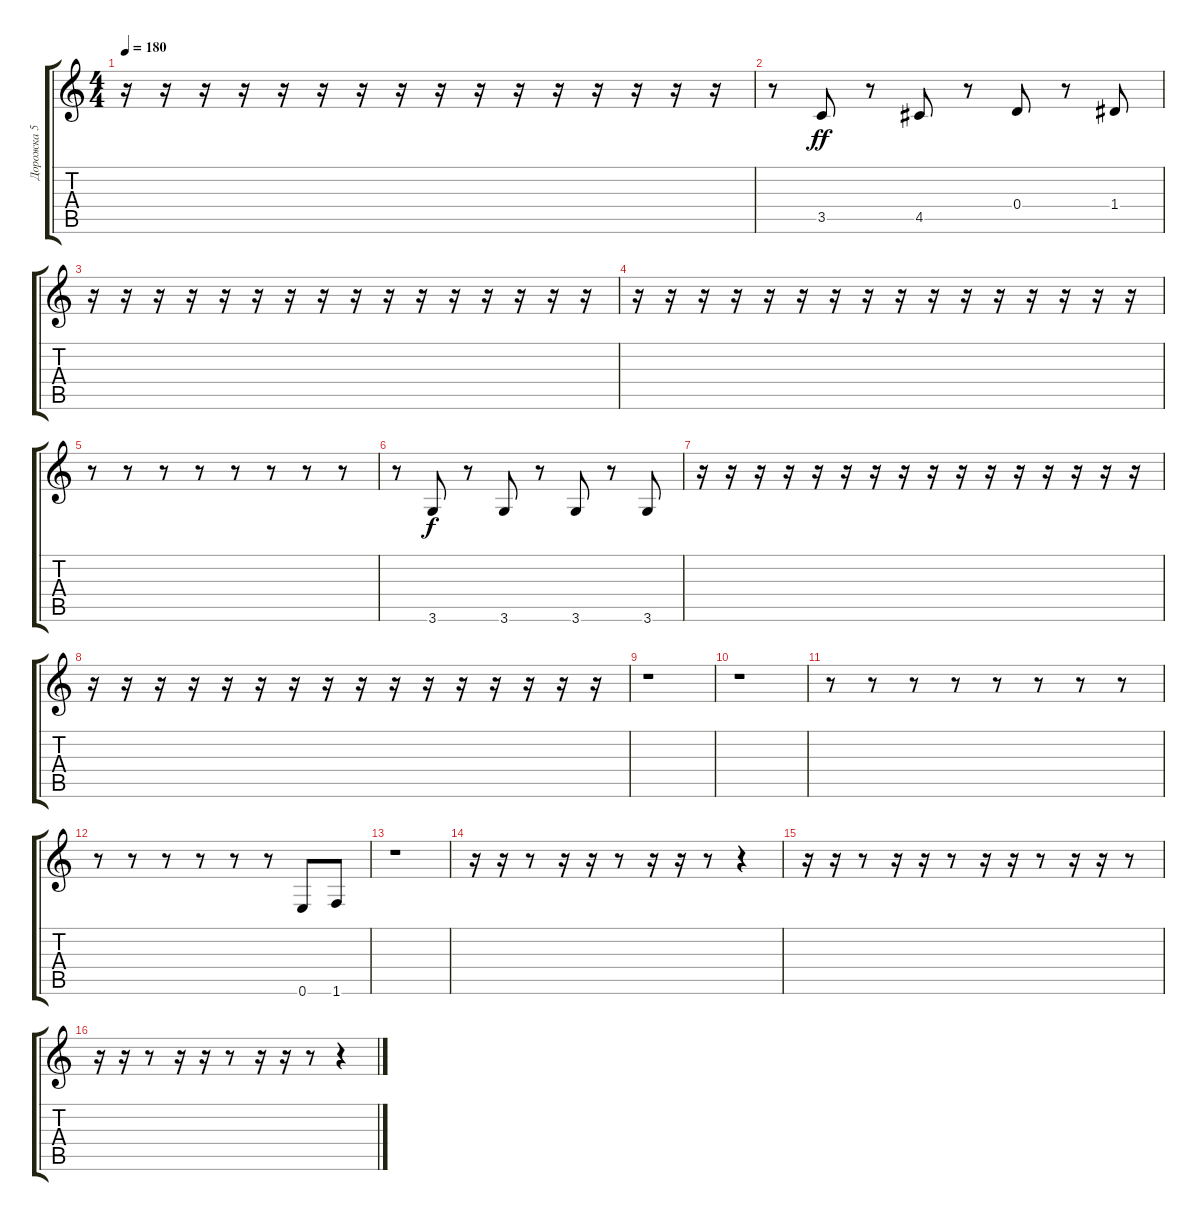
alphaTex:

\track ("Дорожка 5" "Дорожка 5") {instrument electricbasspick}
\staff {score tabs}
\tuning (E4 B3 G3 D3 A2 E2) {hide}
\ts (4 4)
\tempo 180
\clef g2
\ks c
r.16{dy ff} r.16 r.16 r.16 r.16 r.16 r.16 r.16 r.16 r.16 r.16 r.16 r.16 r.16 r.16 r.16 |
r.8 3.5.8 r.8 4.5.8 r.8 0.4.8 r.8 1.4.8 |
r.16 r.16 r.16 r.16 r.16 r.16 r.16 r.16 r.16 r.16 r.16 r.16 r.16 r.16 r.16 r.16 |
r.16 r.16 r.16 r.16 r.16 r.16 r.16 r.16 r.16 r.16 r.16 r.16 r.16 r.16 r.16 r.16 |
r.8 r.8 r.8 r.8 r.8 r.8 r.8 r.8 |
r.8 3.6.8{dy f} r.8 3.6.8 r.8 3.6.8 r.8 3.6.8 |
r.16 r.16 r.16 r.16 r.16 r.16 r.16 r.16 r.16 r.16 r.16 r.16 r.16 r.16 r.16 r.16 |
r.16 r.16 r.16 r.16 r.16 r.16 r.16 r.16 r.16 r.16 r.16 r.16 r.16 r.16 r.16 r.16 |
r.1 |
r.1 |
r.8 r.8 r.8 r.8 r.8 r.8 r.8 r.8 |
r.8 r.8 r.8 r.8 r.8 r.8 0.6.8 1.6.8 |
r.1 |
r.16 r.16 r.8 r.16 r.16 r.8 r.16 r.16 r.8 r.4 |
r.16 r.16 r.8 r.16 r.16 r.8 r.16 r.16 r.8 r.16 r.16 r.8 |
r.16 r.16 r.8 r.16 r.16 r.8 r.16 r.16 r.8 r.4
